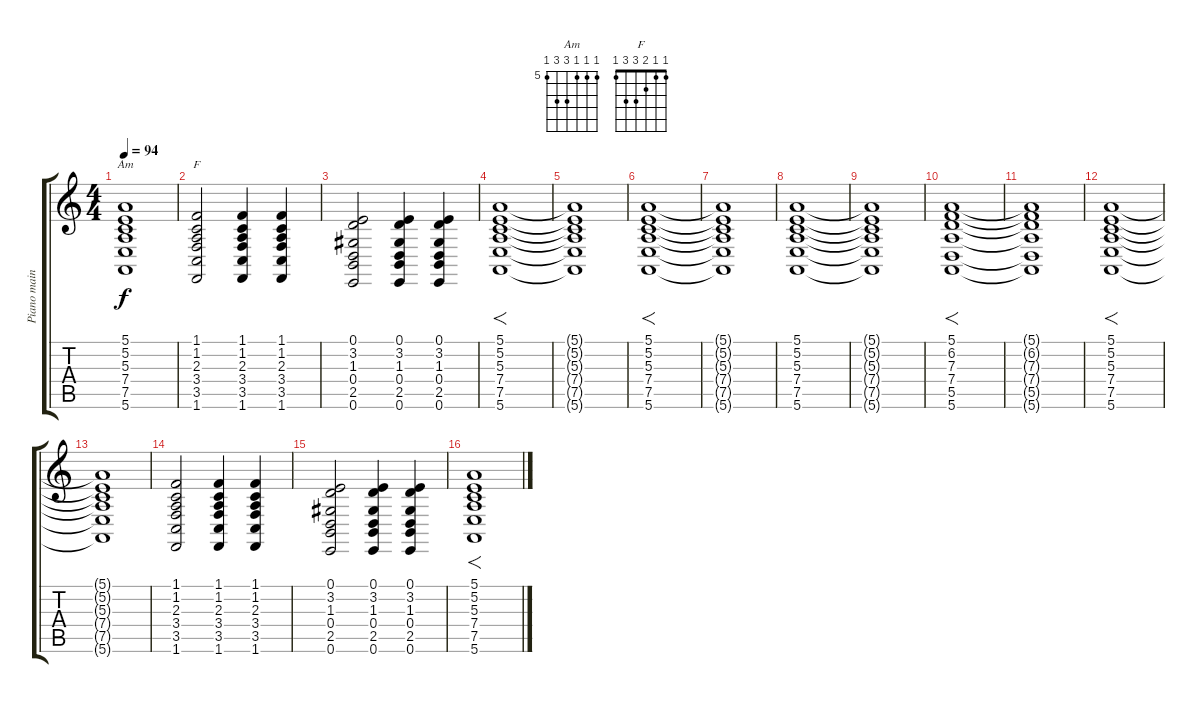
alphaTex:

\track ("Piano main droite" "Piano main") {instrument choiraahs}
\staff {score tabs}
\tuning (E4 B3 G3 D3 A2 E2) {hide}
\chord ("Am" 5 5 5 7 7 5) {firstfret 5}
\chord ("F" 1 1 2 3 3 1)
\ts (4 4)
\tempo 94
\clef g2
\ks c
(5.1{t} 5.2{t} 5.3{t} 7.4{t} 7.5{t} 5.6{t}).1{ch "Am" dy f} |
(1.1 1.2 2.3 3.4 3.5 1.6).2{ch "F"} (1.1 1.2 2.3 3.4 3.5 1.6).4 (1.1 1.2 2.3 3.4 3.5 1.6).4 |
(0.1 3.2 1.3 0.4 2.5 0.6).2 (0.1 3.2 1.3 0.4 2.5 0.6).4 (0.1 3.2 1.3 0.4 2.5 0.6).4 |
(5.1 5.2 5.3 7.4 7.5 5.6).1{f} |
(5.1{t} 5.2{t} 5.3{t} 7.4{t} 7.5{t} 5.6{t}).1 |
(5.1 5.2 5.3 7.4 7.5 5.6).1{f} |
(5.1{t} 5.2{t} 5.3{t} 7.4{t} 7.5{t} 5.6{t}).1 |
(5.1 5.2 5.3 7.4 7.5 5.6).1 |
(5.1{t} 5.2{t} 5.3{t} 7.4{t} 7.5{t} 5.6{t}).1 |
(5.1 6.2 7.3 7.4 5.5 5.6).1{f} |
(5.1{t} 6.2{t} 7.3{t} 7.4{t} 5.5{t} 5.6{t}).1 |
(5.1 5.2 5.3 7.4 7.5 5.6).1{f} |
(5.1{t} 5.2{t} 5.3{t} 7.4{t} 7.5{t} 5.6{t}).1 |
(1.1 1.2 2.3 3.4 3.5 1.6).2 (1.1 1.2 2.3 3.4 3.5 1.6).4 (1.1 1.2 2.3 3.4 3.5 1.6).4 |
(0.1 3.2 1.3 0.4 2.5 0.6).2 (0.1 3.2 1.3 0.4 2.5 0.6).4 (0.1 3.2 1.3 0.4 2.5 0.6).4 |
(5.1 5.2 5.3 7.4 7.5 5.6).1{f}
